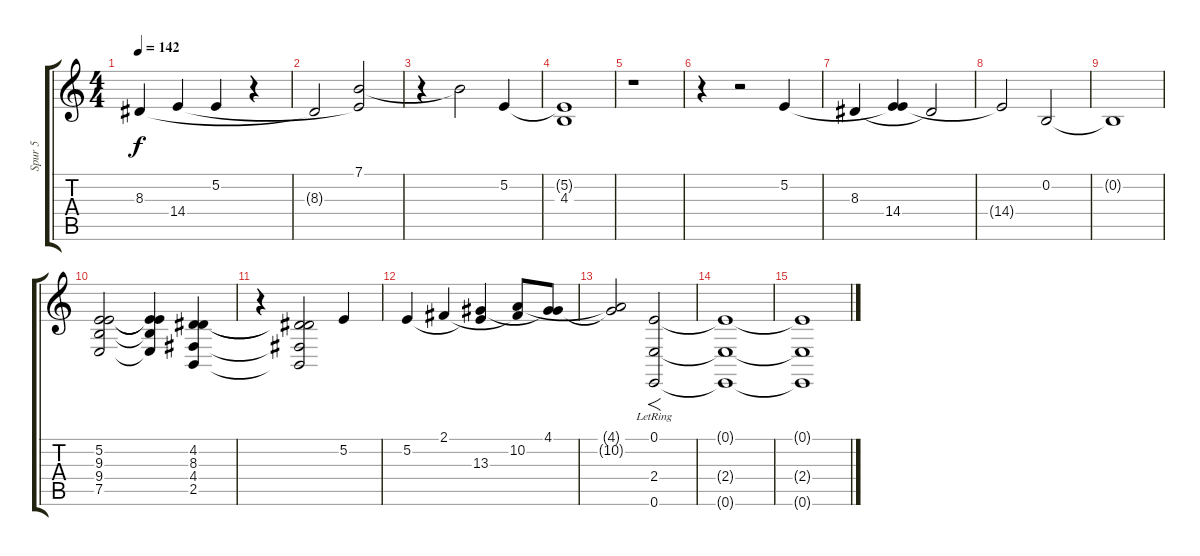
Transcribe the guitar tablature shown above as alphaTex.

\track ("Spur 5" "Spur 5") {instrument acousticgrandpiano}
\staff {score tabs}
\tuning (E4 B3 G3 D3 A2 E2) {hide}
\ts (4 4)
\tempo 142
\clef g2
\ks c
8.3.4{dy f} 14.4.4 5.2{t}.4 r.4 |
8.3{t}.2 (7.1 14.4{t}).2 |
r.4 7.1{t}.2 5.2.4 |
(5.2{t} 4.3).1 |
r.1 |
r.4 r.2 5.2.4 |
8.3.4 (5.2{t} 14.4).4 8.3{t}.2 |
14.4{t}.2 0.2.2 |
0.2{t}.1 |
(5.2 9.3 9.4 7.5).2 (5.2{t} 9.3{t} 9.4{t} 7.5{t}).4 (4.2 8.3 4.4 2.5).4 |
r.4 (4.2{t} 8.3{t} 4.4{t} 2.5{t}).2 5.2.4 |
5.2.4 2.1.4 (5.2{t} 13.3).4 (2.1{t} 10.2).8 (4.1 13.3{t}).8 |
(4.1{t} 10.2{t}).2 (0.1 2.4{lr} 0.6).2{f volume 10 instrument reversecymbal} |
(0.1{t} 2.4{t} 0.6{t}).1 |
(0.1{t} 2.4{t} 0.6{t}).1
